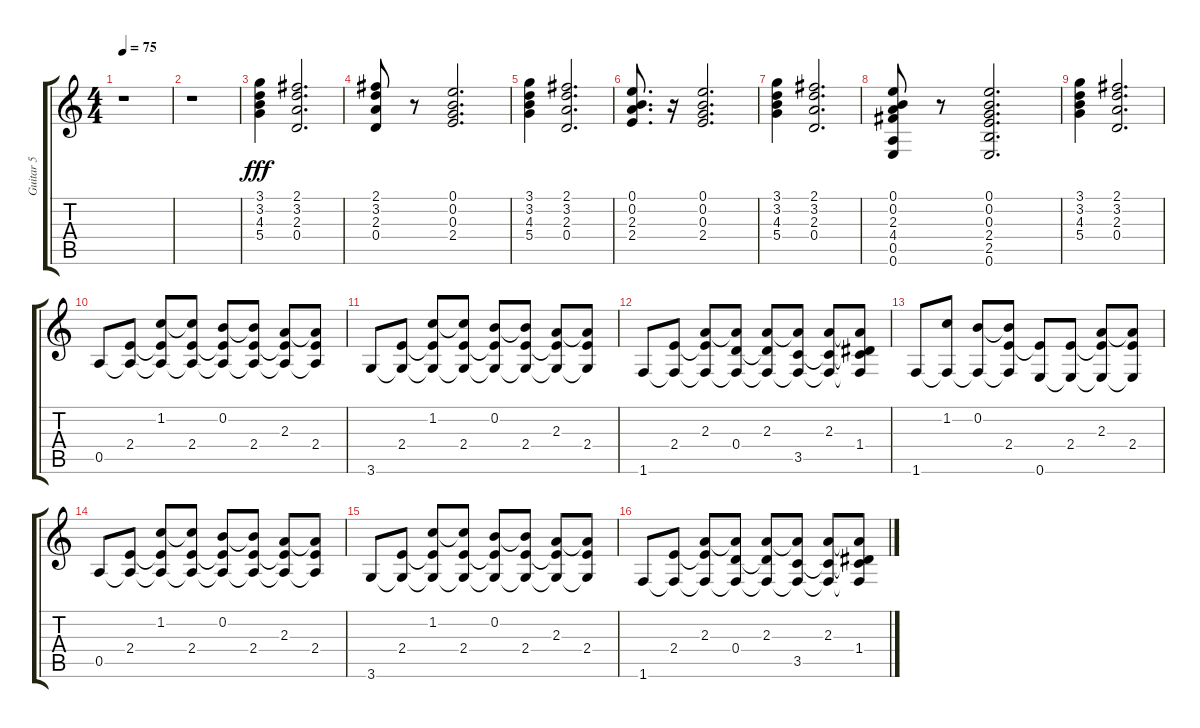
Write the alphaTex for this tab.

\track ("Guitar 5" "Guitar 5") {instrument distortionguitar}
\staff {score tabs}
\tuning (E4 B3 G3 D3 A2 E2) {hide}
\ts (4 4)
\tempo 75
\clef g2
\ks c
r.1{dy f} |
r.1 |
(3.1 3.2 4.3 5.4).4{dy fff volume 13} (2.1 3.2 2.3 0.4).2{d} |
(2.1 3.2 2.3 0.4).8 r.8 (0.1 0.2 0.3 2.4).2{d} |
(3.1 3.2 4.3 5.4).4 (2.1 3.2 2.3 0.4).2{d} |
(0.1 0.2 2.3 2.4).8{d} r.16 (0.1 0.2 0.3 2.4).2{d} |
(3.1 3.2 4.3 5.4).4 (2.1 3.2 2.3 0.4).2{d} |
(0.1 0.2 2.3 4.4 0.5 0.6).8 r.8 (0.1 0.2 0.3 2.4 2.5 0.6).2{d} |
(3.1 3.2 4.3 5.4).4 (2.1 3.2 2.3 0.4).2{d} |
0.5.8{volume 10} (2.4 0.5{t}).8 (1.2 2.4{t} 0.5{t}).8 (1.2{t} 2.4 0.5{t}).8 (0.2 2.4{t} 0.5{t}).8 (0.2{t} 2.4 0.5{t}).8 (2.3 2.4{t} 0.5{t}).8 (2.3{t} 2.4 0.5{t}).8 |
3.6.8 (2.4 3.6{t}).8 (1.2 2.4{t} 3.6{t}).8 (1.2{t} 2.4 3.6{t}).8 (0.2 2.4{t} 3.6{t}).8 (0.2{t} 2.4 3.6{t}).8 (2.3 2.4{t} 3.6{t}).8 (2.3{t} 2.4 3.6{t}).8 |
1.6.8 (2.4 1.6{t}).8 (2.3 2.4{t} 1.6{t}).8 (2.3{t} 0.4 1.6{t}).8 (2.3 0.4{t} 1.6{t}).8 (2.3{t} 3.5 1.6{t}).8 (2.3 3.5{t} 1.6{t}).8 (2.3{t} 1.4 3.5{t} 1.6{t}).8 |
1.6.8 (1.2 1.6{t}).8 (0.2 1.6{t}).8 (0.2{t} 2.4 1.6{t}).8 (2.4{t} 0.6).8 (2.4 0.6{t}).8 (2.3 2.4{t} 0.6{t}).8 (2.3{t} 2.4 0.6{t}).8 |
0.5.8 (2.4 0.5{t}).8 (1.2 2.4{t} 0.5{t}).8 (1.2{t} 2.4 0.5{t}).8 (0.2 2.4{t} 0.5{t}).8 (0.2{t} 2.4 0.5{t}).8 (2.3 2.4{t} 0.5{t}).8 (2.3{t} 2.4 0.5{t}).8 |
3.6.8 (2.4 3.6{t}).8 (1.2 2.4{t} 3.6{t}).8 (1.2{t} 2.4 3.6{t}).8 (0.2 2.4{t} 3.6{t}).8 (0.2{t} 2.4 3.6{t}).8 (2.3 2.4{t} 3.6{t}).8 (2.3{t} 2.4 3.6{t}).8 |
1.6.8 (2.4 1.6{t}).8 (2.3 2.4{t} 1.6{t}).8 (2.3{t} 0.4 1.6{t}).8 (2.3 0.4{t} 1.6{t}).8 (2.3{t} 3.5 1.6{t}).8 (2.3 3.5{t} 1.6{t}).8 (2.3{t} 1.4 3.5{t} 1.6{t}).8
